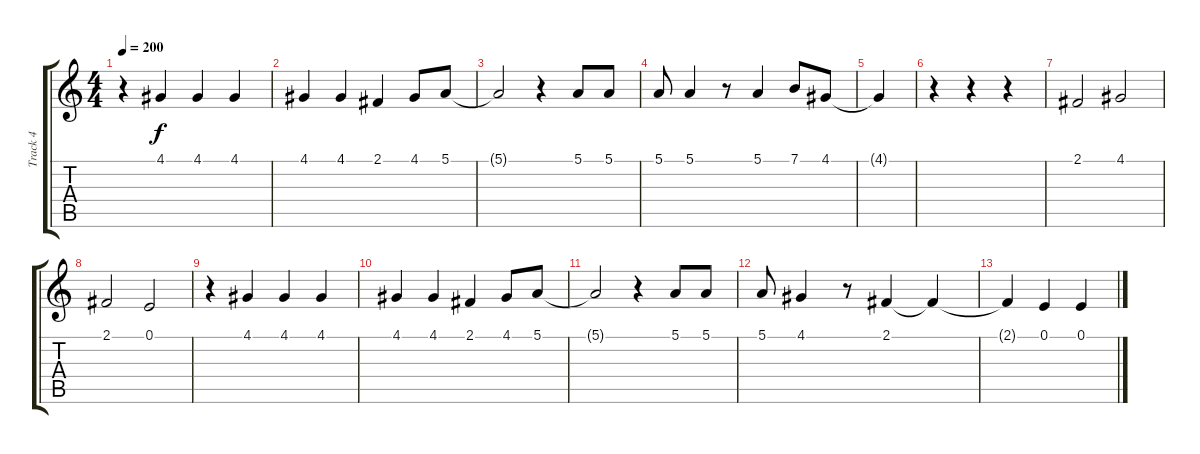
\track ("Track 4" "Track 4") {instrument electricgrandpiano}
\staff {score tabs}
\tuning (E4 B3 G3 D3 A2 E2) {hide}
\ts (4 4)
\tempo 200
\clef g2
\ks c
r.4{dy f} 4.1.4 4.1.4 4.1.4 |
4.1.4 4.1.4 2.1.4 4.1.8 5.1.8 |
5.1{t}.2 r.4 5.1.8 5.1.8 |
5.1.8 5.1.4 r.8 5.1.4 7.1.8 4.1.8 |
4.1{t}.4 |
r.4 r.4 r.4 |
2.1.2 4.1.2 |
2.1.2 0.1.2 |
r.4 4.1.4 4.1.4 4.1.4 |
4.1.4 4.1.4 2.1.4 4.1.8 5.1.8 |
5.1{t}.2 r.4 5.1.8 5.1.8 |
5.1.8 4.1.4 r.8 2.1.4 2.1{t}.4 |
2.1{t}.4 0.1.4 0.1.4
